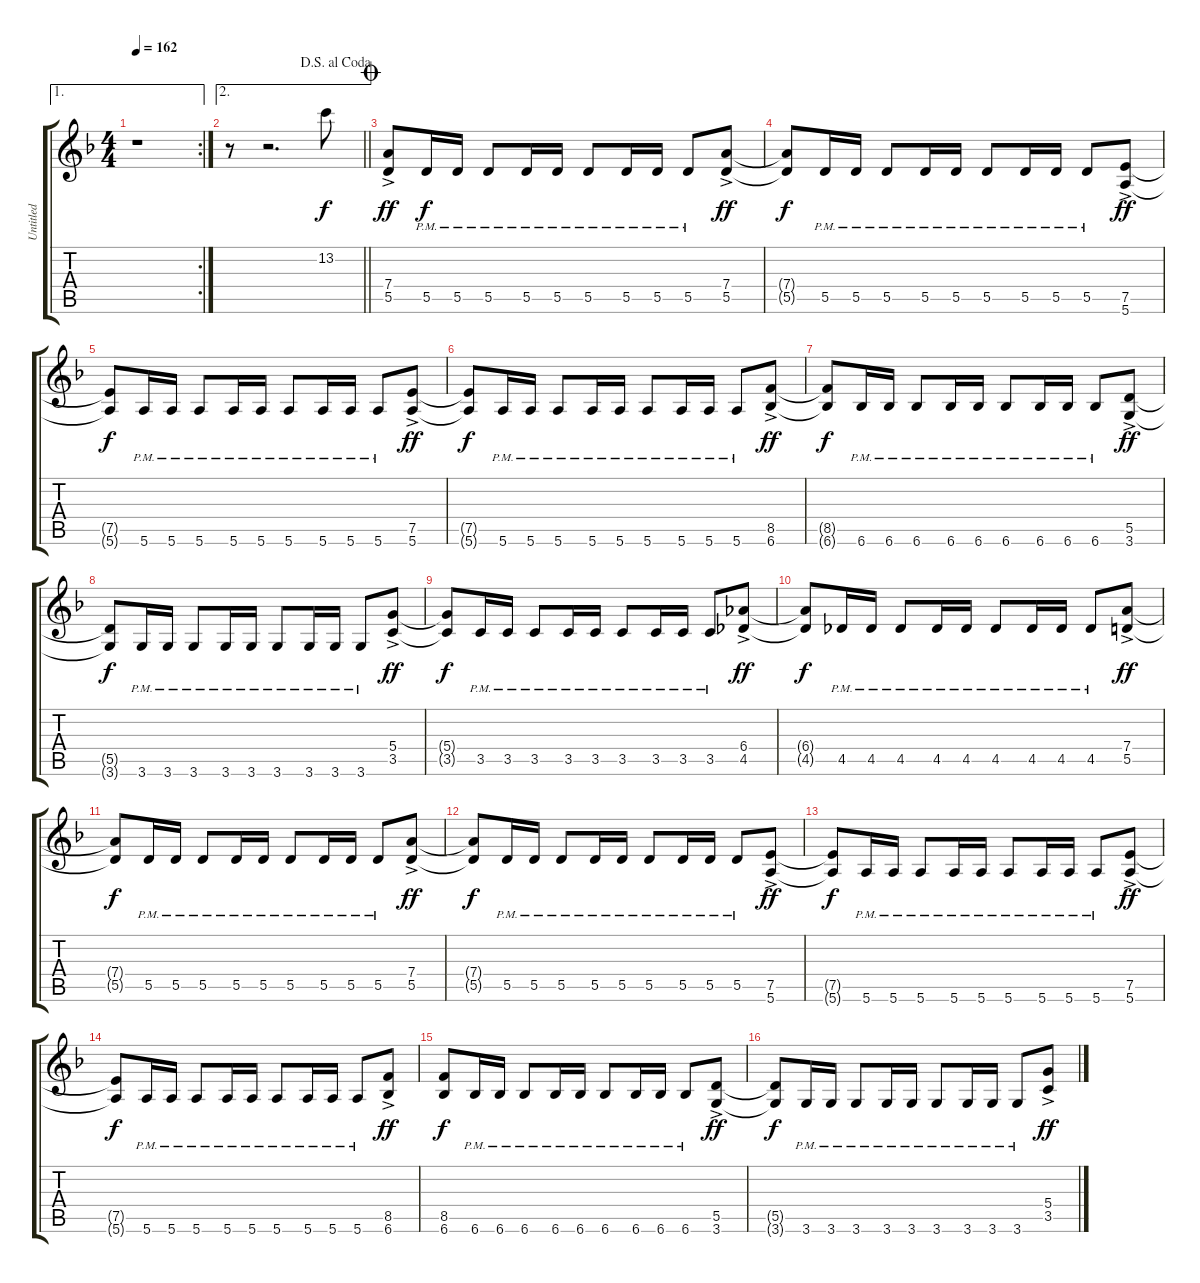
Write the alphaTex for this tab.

\track ("Untitled" "Untitled") {instrument distortionguitar}
\staff {score tabs}
\tuning (E4 B3 G3 D3 A2 E2) {hide}
\ae 1
\rc 2
\ts (4 4)
\tempo 162
\clef g2
\ks f
r.1{dy f} |
\ae 2
\jump dalsegnoalcoda
\barLineRight lightlight
r.8 r.2{d} 13.2.8 |
\jump coda
(7.4{ac} 5.5{ac}).8{dy ff} 5.5{pm}.16{dy f} 5.5{pm}.16 5.5{pm}.8 5.5{pm}.16 5.5{pm}.16 5.5{pm}.8 5.5{pm}.16 5.5{pm}.16 5.5{pm}.8 (7.4{ac} 5.5{ac}).8{dy ff} |
(7.4{t} 5.5{t}).8{dy f} 5.5{pm}.16 5.5{pm}.16 5.5{pm}.8 5.5{pm}.16 5.5{pm}.16 5.5{pm}.8 5.5{pm}.16 5.5{pm}.16 5.5{pm}.8 (7.5{ac} 5.6{ac}).8{dy ff} |
(7.5{t} 5.6{t}).8{dy f} 5.6{pm}.16 5.6{pm}.16 5.6{pm}.8 5.6{pm}.16 5.6{pm}.16 5.6{pm}.8 5.6{pm}.16 5.6{pm}.16 5.6{pm}.8 (7.5{ac} 5.6{ac}).8{dy ff} |
(7.5{t} 5.6{t}).8{dy f} 5.6{pm}.16 5.6{pm}.16 5.6{pm}.8 5.6{pm}.16 5.6{pm}.16 5.6{pm}.8 5.6{pm}.16 5.6{pm}.16 5.6{pm}.8 (8.5{ac} 6.6{ac}).8{dy ff} |
(8.5{t} 6.6{t}).8{dy f} 6.6{pm}.16 6.6{pm}.16 6.6{pm}.8 6.6{pm}.16 6.6{pm}.16 6.6{pm}.8 6.6{pm}.16 6.6{pm}.16 6.6{pm}.8 (5.5{ac} 3.6{ac}).8{dy ff} |
(5.5{t} 3.6{t}).8{dy f} 3.6{pm}.16 3.6{pm}.16 3.6{pm}.8 3.6{pm}.16 3.6{pm}.16 3.6{pm}.8 3.6{pm}.16 3.6{pm}.16 3.6{pm}.8 (5.4{ac} 3.5{ac}).8{dy ff} |
(5.4{t} 3.5{t}).8{dy f} 3.5{pm}.16 3.5{pm}.16 3.5{pm}.8 3.5{pm}.16 3.5{pm}.16 3.5{pm}.8 3.5{pm}.16 3.5{pm}.16 3.5{pm}.8 (6.4{ac} 4.5{ac}).8{dy ff} |
(6.4{t} 4.5{t}).8{dy f} 4.5{pm}.16 4.5{pm}.16 4.5{pm}.8 4.5{pm}.16 4.5{pm}.16 4.5{pm}.8 4.5{pm}.16 4.5{pm}.16 4.5{pm}.8 (7.4{ac} 5.5{ac}).8{dy ff} |
(7.4{t} 5.5{t}).8{dy f} 5.5{pm}.16 5.5{pm}.16 5.5{pm}.8 5.5{pm}.16 5.5{pm}.16 5.5{pm}.8 5.5{pm}.16 5.5{pm}.16 5.5{pm}.8 (7.4{ac} 5.5{ac}).8{dy ff} |
(7.4{t} 5.5{t}).8{dy f} 5.5{pm}.16 5.5{pm}.16 5.5{pm}.8 5.5{pm}.16 5.5{pm}.16 5.5{pm}.8 5.5{pm}.16 5.5{pm}.16 5.5{pm}.8 (7.5{ac} 5.6{ac}).8{dy ff} |
(7.5{t} 5.6{t}).8{dy f} 5.6{pm}.16 5.6{pm}.16 5.6{pm}.8 5.6{pm}.16 5.6{pm}.16 5.6{pm}.8 5.6{pm}.16 5.6{pm}.16 5.6{pm}.8 (7.5{ac} 5.6{ac}).8{dy ff} |
(7.5{t} 5.6{t}).8{dy f} 5.6{pm}.16 5.6{pm}.16 5.6{pm}.8 5.6{pm}.16 5.6{pm}.16 5.6{pm}.8 5.6{pm}.16 5.6{pm}.16 5.6{pm}.8 (8.5{ac} 6.6{ac}).8{dy ff} |
(8.5 6.6).8{dy f} 6.6{pm}.16 6.6{pm}.16 6.6{pm}.8 6.6{pm}.16 6.6{pm}.16 6.6{pm}.8 6.6{pm}.16 6.6{pm}.16 6.6{pm}.8 (5.5{ac} 3.6{ac}).8{dy ff} |
(5.5{t} 3.6{t}).8{dy f} 3.6{pm}.16 3.6{pm}.16 3.6{pm}.8 3.6{pm}.16 3.6{pm}.16 3.6{pm}.8 3.6{pm}.16 3.6{pm}.16 3.6{pm}.8 (5.4{ac} 3.5{ac}).8{dy ff}
